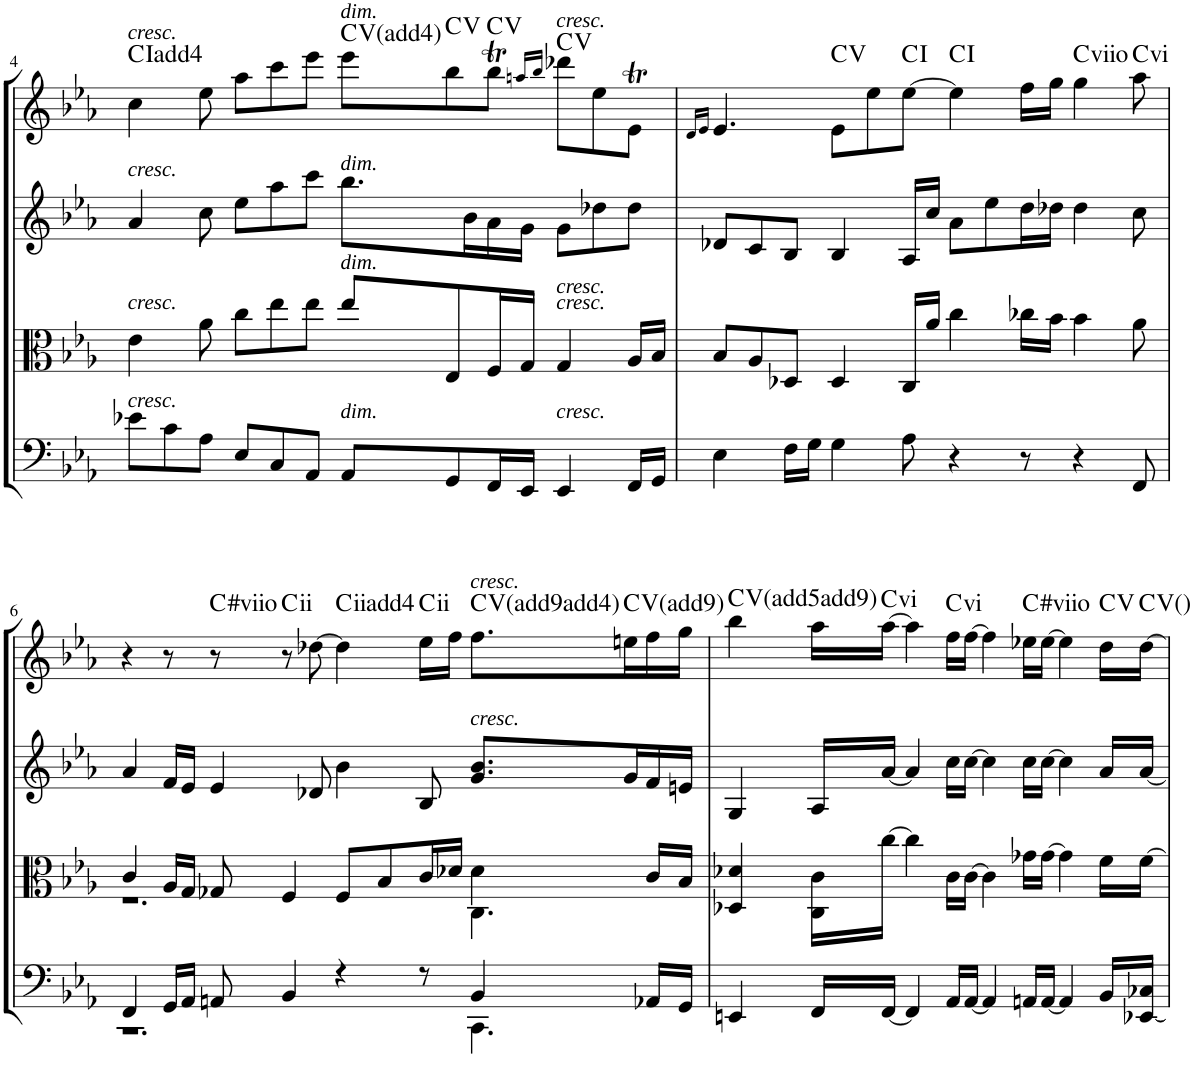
**kern	**kern	**kern	**kern	**harte
*part4	*part3	*part2	*part1	*part1
*staff4	*staff3	*staff2	*staff1	*
*I"Violoncello	*I"Viola	*I"Violin II	*I"Violin I	*
*I'Vc	*I'Vla	*I'Vln	*I'Vln	*
!!LO:PB:g=z
*clefF4	*clefC3	*clefG2	*clefG2	*
*k[b-e-a-]	*k[b-e-a-]	*k[b-e-a-]	*k[b-e-a-]	*
*M12/8	*M12/8	*M12/8	*M12/8	*
=4	=4	=4	=4	=4
!	!	!	!LO:TX:a:i:t=cresc.	!
!	!	!LO:TX:a:i:t=cresc.	!	!
!	!LO:TX:a:i:t=cresc.	!	!	!
!LO:TX:a:i:t=cresc.	!	!	!	!
8e-X\L	4e-\	4a-/	4cc\	C:maj(4)
8c\	.	.	.	.
8A-\J	8a-\	8cc\	8ee-\	.
8E-/L	8cc\L	8ee-\L	8aa-\L	.
8C/	8ee-\	8aa-\	8ccc\	.
8AA-/J	8ee-\J	8ccc\J	8eee-\J	.
!	!	!	!LO:TX:a:i:t=dim.	!
!	!	!LO:TX:a:i:t=dim.	!	!
!	!LO:TX:a:i:t=dim.	!	!	!
!LO:TX:a:i:t=dim.	!	!	!	!
8AA-/L	8ee-/L	8.bb-\L	8eee-\L	C:maj(4)
8GG/	8E-/	.	8bb-\	C:maj
.	.	16b-\L	.	.
16FF/L	16F/L	16a-\	8bb-T\J	C:maj
16EE-/JJ	16G/JJ	16g\JJ	.	.
.	.	.	16qaan/LL	.
.	.	.	16qbb-/JJ	.
!	!	!	!LO:TX:a:i:t=cresc.	!
!	!LO:TX:a:i:t=cresc.	!	!	!
!	!LO:TX:a:i:t=cresc.	!	!	!
!LO:TX:a:i:t=cresc.	!	!	!	!
4EE-/	4G/	8g\L	8ddd-X\L	C:maj
.	.	8dd-X\	8ee-\	.
16FF/LL	16A-/LL	8dd-\J	8e-T\J	.
16GG/JJ	16B-/JJ	.	.	.
=5	=5	=5	=5	=5
.	.	.	16qd/LL	.
.	.	.	16qe-/JJ	.
4E-\	8B-/L	8d-X/L	4.e-/	.
.	8A-/	8c/	.	.
16F\LL	8D-X/J	8B-/J	.	.
16G\JJ	.	.	.	.
4G\	4D-/	4B-/	8e-\L	C:maj
.	.	.	8ee-\	.
8A-\	16C/LL	16A-/LL	[8ee-\J	C:maj
.	16a-/JJ	16cc/JJ	.	.
4r	4cc\	8a-\L	4ee-\]	C:maj
.	.	8ee-\	.	.
8r	16cc-X\LL	16dd\L	16ff\LL	.
.	16b-\JJ	16dd-X\JJ	16gg\JJ	.
!	!	!	!	!LO:H:kt=viio
4r	4b-\	4dd-\	4gg\	.
!	!	!	!	!LO:H:kt=vi
8FF/	8a-\	8cc\	8aa-\	.
!!LO:LB:g=z
=6	=6	=6	=6	=6
*^	*^	*	*	*
4FF/	1.r	4c/	1.r	4a-/	4r	.
16GG/LL	.	16A-/LL	.	16f/LL	8r	.
16AA-/JJ	.	16G/JJ	.	16e-/JJ	.	.
!	!	!	!	!	!	!LO:H:kt=#viio
8AAn/	.	8G-X/	.	4e-/	8r	.
!	!	!	!	!	!	!LO:H:kt=ii
4BB-/	.	4F/	.	.	8r	.
.	.	.	.	8d-X/	[8dd-X\	.
!	!	!	!	!	!	!LO:H:kt=iiadd
4r	.	8F/L	.	4b-\	4dd-\]	.
.	.	8B-/	.	.	.	.
!	!	!	!	!	!	!LO:H:kt=ii
8r	.	16c/L	.	8B-/	16ee-\LL	.
.	.	16d-X/JJ	.	.	16ff\JJ	.
!	!	!	!	!	!LO:TX:a:i:t=cresc.	!
!	!	!	!	!LO:TX:a:i:t=cresc.	!	!LO:H:kt=9
4BB-/	.	4d-\	.	8.g/ 8.b-/L	8.ff\L	C:9(4)
!	!	!	!	!	!	!LO:H:kt=9
.	.	.	.	16g/L	16een\L	C:9
16AA-X/LL	.	16c/LL	.	16f/	16ff\	.
16GG/JJ	.	16B-/JJ	.	16en/JJ	16gg\JJ	.
4.ryy	4.CC\	4.ryy	4.C\	4.ryy	4.ryy	.
=7	=7	=7	=7	=7	=7	=7
!	!	!	!	!	!	!LO:H:kt=5
*v	*v	*	*	*	*	*
*	*v	*v	*	*	*
4EEn/	4D-X/ 4d-X/	4G/	4bb-\	C:(1,5,9)
16FF/LL	16C\ 16c\LL	16A-/LL	16aa-\LL	.
!	!	!	!	!LO:H:kt=vi
[16FF/JJ	[16cc\JJ	[16a-/JJ	[16aa-\JJ	.
4FF/]	4cc\]	4a-/]	4aa-\]	.
!	!	!	!	!LO:H:kt=vi
16AA-/LL	16c\LL	16cc\LL	16ff\LL	.
[16AA-/JJ	[16c\JJ	[16cc\JJ	[16ff\JJ	.
4AA-/]	4c\]	4cc\]	4ff\]	.
!	!	!	!	!LO:H:kt=#viio
16AAn/LL	16g-X\LL	16cc\LL	16ee-X\LL	.
[16AA/JJ	[16g-\JJ	[16cc\JJ	[16ee-\JJ	.
4AA/]	4g-\]	4cc\]	4ee-\]	.
16BB-/LL	16f\LL	16a-/LL	16dd\LL	C:maj
[16EE-X/ 16C-X/JJ	[16f\JJ	[16a-/JJ	[16dd\JJ	C:maj
=	=	=	=	=
*-	*-	*-	*-	*-
